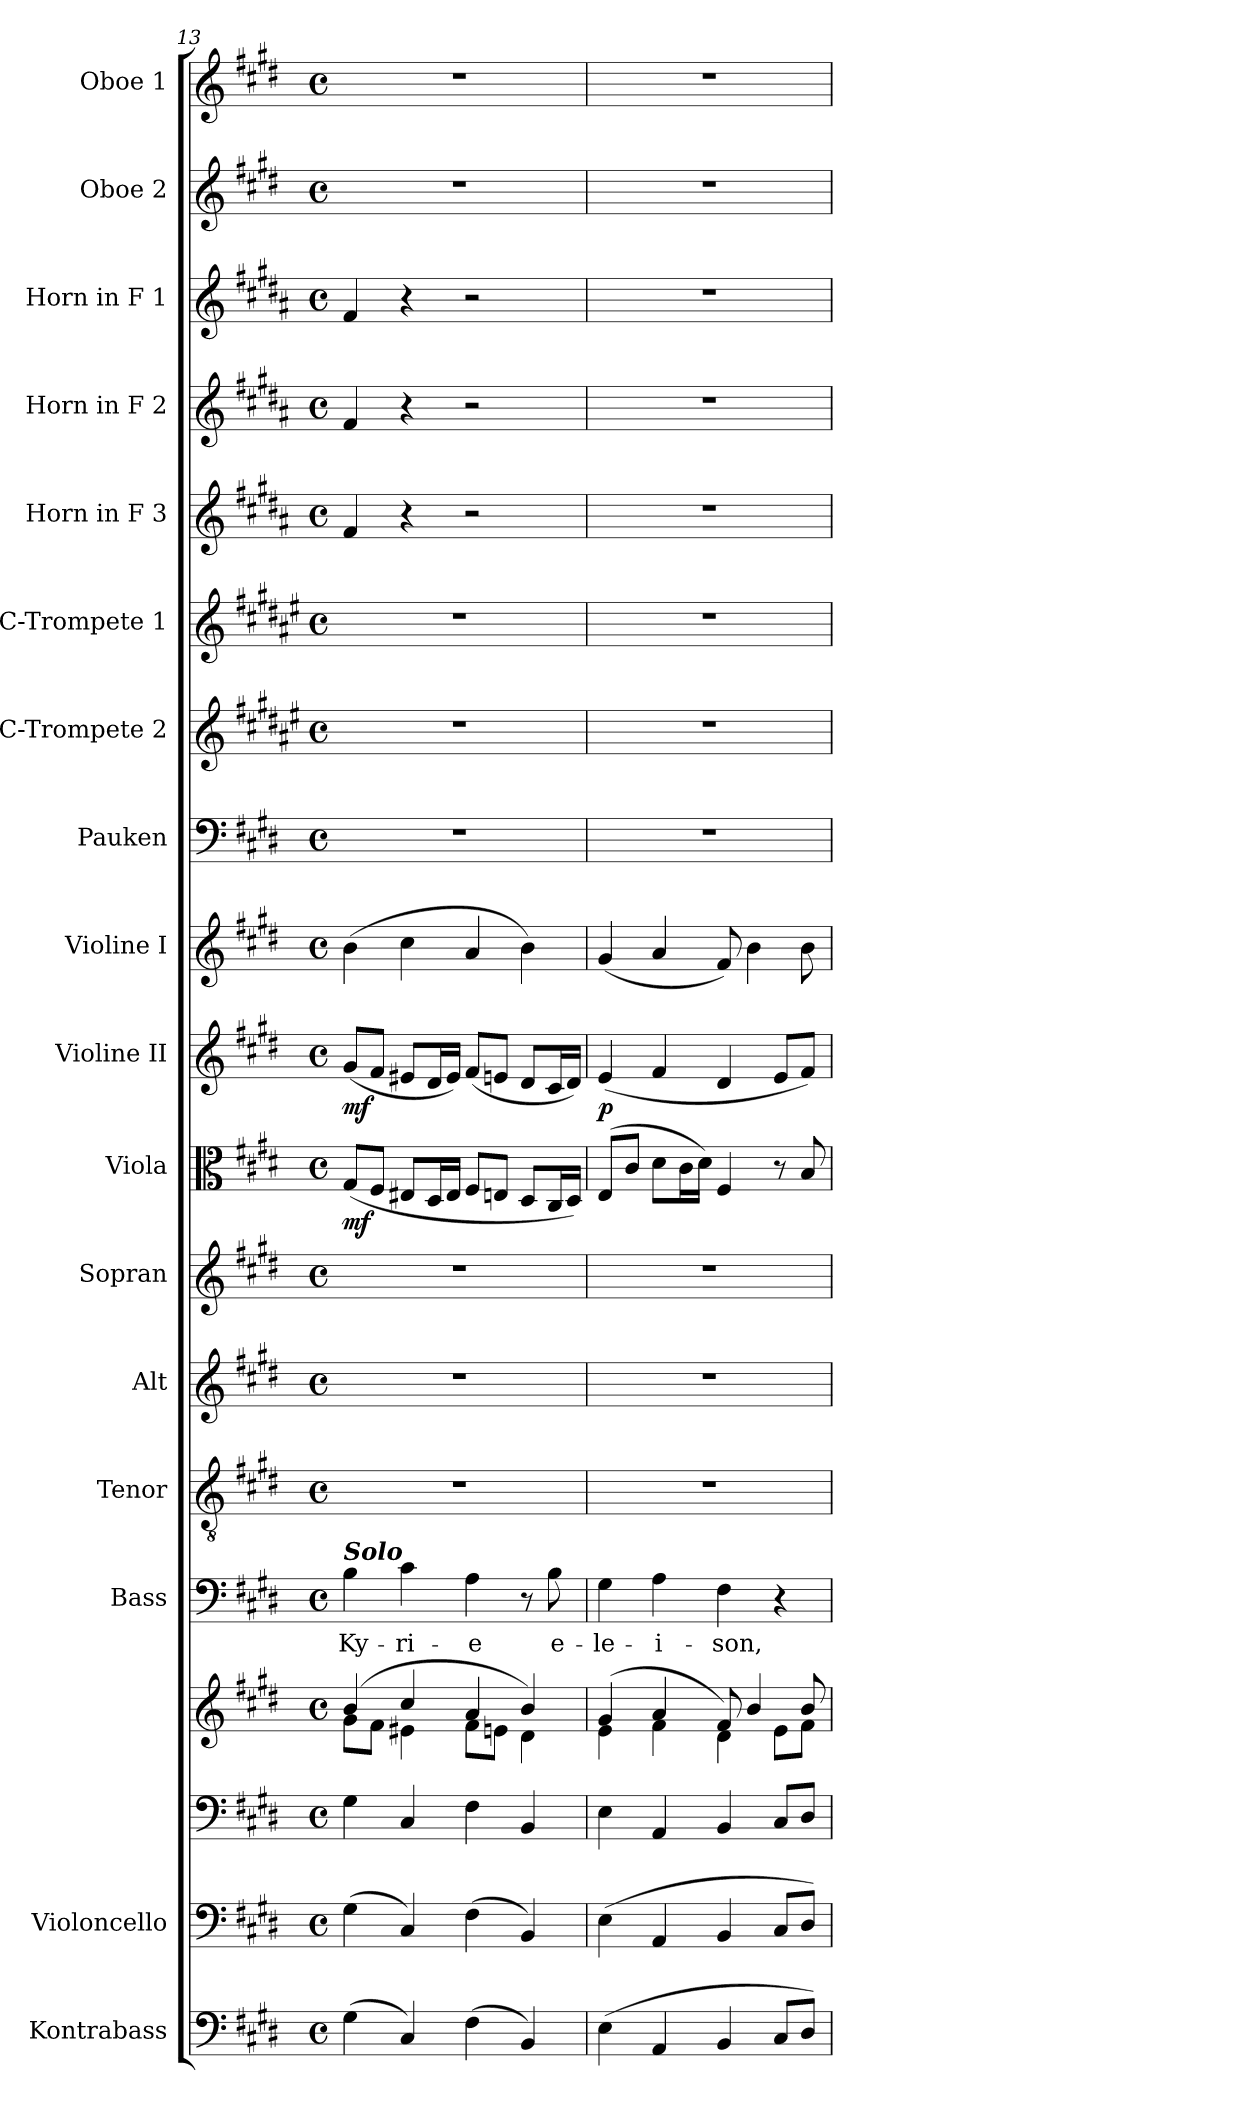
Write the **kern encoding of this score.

**kern	**kern	**kern	**kern	**kern	**text	**kern	**kern	**kern	**kern	**dynam	**kern	**dynam	**kern	**kern	**kern	**kern	**kern	**kern	**kern	**kern	**kern
*part18	*part17	*part16	*part16	*part15	*part15	*part14	*part13	*part12	*part11	*part11	*part10	*part10	*part9	*part8	*part7	*part6	*part5	*part4	*part3	*part2	*part1
*staff19	*staff18	*staff17	*staff16	*staff15	*staff15	*staff14	*staff13	*staff12	*staff11	*staff11	*staff10	*staff10	*staff9	*staff8	*staff7	*staff6	*staff5	*staff4	*staff3	*staff2	*staff1
*I"Kontrabass	*I"Violoncello	*	*	*I"Bass	*	*I"Tenor	*I"Alt	*I"Sopran	*I"Viola	*	*I"Violine II	*	*I"Violine I	*I"Pauken	*I"C-Trompete 2	*I"C-Trompete 1	*I"Horn in F 3	*I"Horn in F 2	*I"Horn in F 1	*I"Oboe 2	*I"Oboe 1
*I'Kb.	*I'Vc.	*	*	*I'B.	*	*I'T.	*I'A.	*I'S.	*I'Vla.	*	*I'Vl. II	*	*I'Vl. I	*I'Pk.	*I'C Trp. 2	*I'C Trp. 1	*	*	*	*I'Ob. 2	*I'Ob. 1
*clefF4	*clefF4	*clefF4	*clefG2	*clefF4	*	*clefGv2	*clefG2	*clefG2	*clefC3	*	*clefG2	*	*clefG2	*clefF4	*clefG2	*clefG2	*clefG2	*clefG2	*clefG2	*clefG2	*clefG2
*ITrd7c12	*	*	*	*	*	*	*	*	*	*	*	*	*	*	*ITrd1c2	*ITrd1c2	*ITrd4c7	*ITrd4c7	*ITrd4c7	*	*
*k[f#c#g#d#]	*k[f#c#g#d#]	*k[f#c#g#d#]	*k[f#c#g#d#]	*k[f#c#g#d#]	*	*k[f#c#g#d#]	*k[f#c#g#d#]	*k[f#c#g#d#]	*k[f#c#g#d#]	*	*k[f#c#g#d#]	*	*k[f#c#g#d#]	*k[f#c#g#d#]	*k[f#c#g#d#]	*k[f#c#g#d#]	*k[f#c#g#d#]	*k[f#c#g#d#]	*k[f#c#g#d#]	*k[f#c#g#d#]	*k[f#c#g#d#]
*E:	*E:	*E:	*E:	*E:	*	*E:	*E:	*E:	*E:	*	*E:	*	*E:	*E:	*E:	*E:	*E:	*E:	*E:	*E:	*E:
*M4/4	*M4/4	*M4/4	*M4/4	*M4/4	*	*M4/4	*M4/4	*M4/4	*M4/4	*	*M4/4	*	*M4/4	*M4/4	*M4/4	*M4/4	*M4/4	*M4/4	*M4/4	*M4/4	*M4/4
*met(c)	*met(c)	*met(c)	*met(c)	*met(c)	*	*met(c)	*met(c)	*met(c)	*met(c)	*	*met(c)	*	*met(c)	*met(c)	*met(c)	*met(c)	*met(c)	*met(c)	*met(c)	*met(c)	*met(c)
=13	=13	=13	=13	=13	=13	=13	=13	=13	=13	=13	=13	=13	=13	=13	=13	=13	=13	=13	=13	=13	=13
*	*	*	*^	*	*	*	*	*	*	*	*	*	*	*	*	*	*	*	*	*	*
!	!	!	!	!	!LO:TX:a:Bi:t=Solo	!	!	!	!	!	!	!	!	!	!	!	!	!	!	!	!	!
!	!	!	!	!	!	!LO:LY:b	!	!	!	!	!LO:DY:b	!	!LO:DY:b	!	!	!	!	!	!	!	!	!
(>4GG#\	(>4G#\	4G#\	(4b/	8g#\L	4B\	Ky-	1r	1r	1r	(<8G#/L	mf	(<8g#/L	mf	(>4b\	1r	1r	1r	4B/	4B/	4B/	1r	1r
.	.	.	.	8f#\J	.	.	.	.	.	8F#/J	.	8f#/J	.	.	.	.	.	.	.	.	.	.
!	!	!	!	!	!	!LO:LY:b	!	!	!	!	!	!	!	!	!	!	!	!	!	!	!	!
4CC#/)	4C#/)	4C#/	4cc#/	4e#X\	4c#\	-ri-	.	.	.	8E#X/L	.	8e#X/L	.	4cc#\	.	.	.	4r	4r	4r	.	.
.	.	.	.	.	.	.	.	.	.	16D#/L	.	16d#/L	.	.	.	.	.	.	.	.	.	.
.	.	.	.	.	.	.	.	.	.	16E#/JJ	.	16e#/JJ)	.	.	.	.	.	.	.	.	.	.
!	!	!	!	!	!	!LO:LY:b	!	!	!	!	!	!	!	!	!	!	!	!	!	!	!	!
(>4FF#\	(>4F#\	4F#\	4a/	8f#\L	4A\	-e	.	.	.	8F#/L	.	(<8f#/L	.	4a/	.	.	.	2r	2r	2r	.	.
.	.	.	.	8en\J	.	.	.	.	.	8En/J	.	8en/J	.	.	.	.	.	.	.	.	.	.
4BBB/)	4BB/)	4BB/	4b/)	4d#\	8r	.	.	.	.	8D#/L	.	8d#/L	.	4b\)	.	.	.	.	.	.	.	.
!	!	!	!	!	!	!LO:LY:b	!	!	!	!	!	!	!	!	!	!	!	!	!	!	!	!
.	.	.	.	.	8B\	e-	.	.	.	16C#/L	.	16c#/L	.	.	.	.	.	.	.	.	.	.
.	.	.	.	.	.	.	.	.	.	16D#/JJ)	.	16d#/JJ)	.	.	.	.	.	.	.	.	.	.
=14	=14	=14	=14	=14	=14	=14	=14	=14	=14	=14	=14	=14	=14	=14	=14	=14	=14	=14	=14	=14	=14	=14
!	!	!	!	!	!	!LO:LY:b	!	!	!	!	!	!	!LO:DY:b	!	!	!	!	!	!	!	!	!
(>4EE\	(>4E\	4E\	(4g#/	4e\	4G#\	-le-	1r	1r	1r	(>8E/L	.	(<4e/	p	(<4g#/	1r	1r	1r	1r	1r	1r	1r	1r
.	.	.	.	.	.	.	.	.	.	8c#/J	.	.	.	.	.	.	.	.	.	.	.	.
!	!	!	!	!	!	!LO:LY:b	!	!	!	!	!	!	!	!	!	!	!	!	!	!	!	!
4AAA/	4AA/	4AA/	4a/	4f#\	4A\	-i-	.	.	.	8d#\L	.	4f#/	.	4a/	.	.	.	.	.	.	.	.
.	.	.	.	.	.	.	.	.	.	16c#\L	.	.	.	.	.	.	.	.	.	.	.	.
.	.	.	.	.	.	.	.	.	.	16d#\JJ)	.	.	.	.	.	.	.	.	.	.	.	.
!	!	!	!	!	!	!LO:LY:b	!	!	!	!	!	!	!	!	!	!	!	!	!	!	!	!
4BBB/	4BB/	4BB/	8f#/)	4d#\	4F#\	-son,	.	.	.	4F#/	.	4d#/	.	8f#/)	.	.	.	.	.	.	.	.
.	.	.	4b/	.	.	.	.	.	.	.	.	.	.	4b\	.	.	.	.	.	.	.	.
8CC#/L	8C#/L	8C#/L	.	8e\L	4r	.	.	.	.	8r	.	8e/L	.	.	.	.	.	.	.	.	.	.
8DD#/J)	8D#/J)	8D#/J	8b/	8f#\J	.	.	.	.	.	8B/	.	8f#/J)	.	8b\	.	.	.	.	.	.	.	.
*	*	*	*v	*v	*	*	*	*	*	*	*	*	*	*	*	*	*	*	*	*	*	*
=	=	=	=	=	=	=	=	=	=	=	=	=	=	=	=	=	=	=	=	=	=
*-	*-	*-	*-	*-	*-	*-	*-	*-	*-	*-	*-	*-	*-	*-	*-	*-	*-	*-	*-	*-	*-
